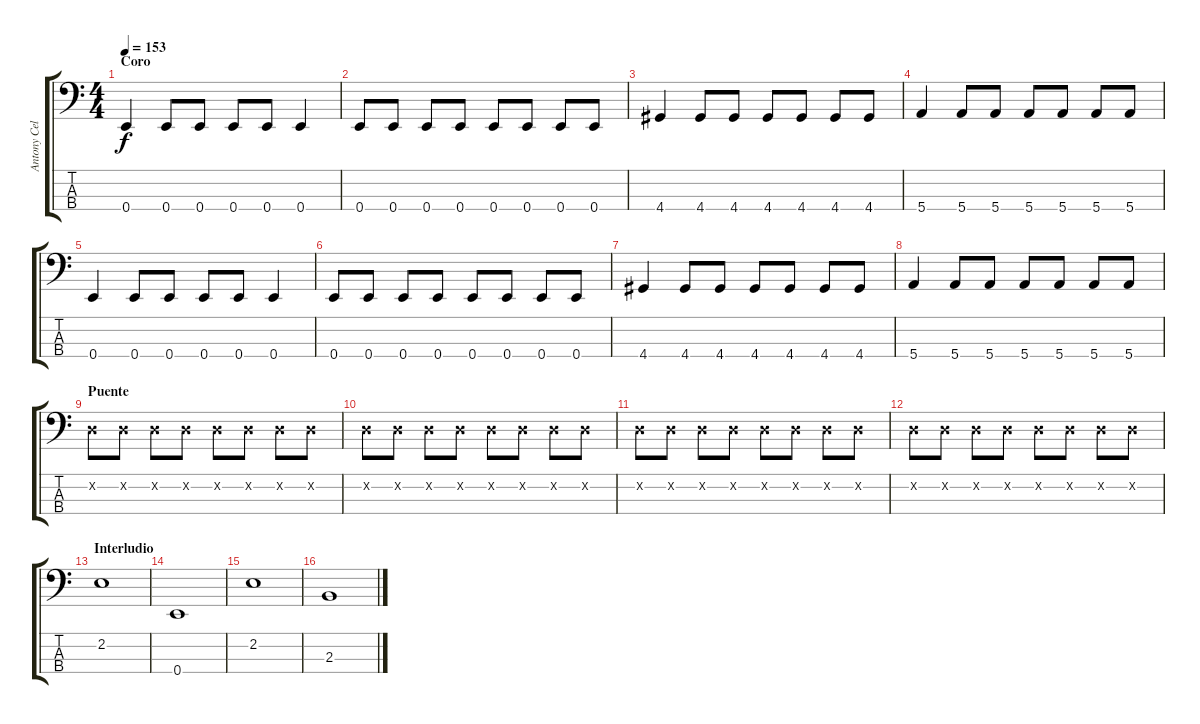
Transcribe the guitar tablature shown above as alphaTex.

\track ("Antony Celestino" "Antony Cel") {instrument electricbassfinger}
\staff {score tabs}
\tuning (G2 D2 A1 E1) {hide}
\ts (4 4)
\section ("" "Coro")
\tempo 153
\clef f4
\ks c
0.4.4{dy f} 0.4.8 0.4.8 0.4.8 0.4.8 0.4.4 |
0.4.8 0.4.8 0.4.8 0.4.8 0.4.8 0.4.8 0.4.8 0.4.8 |
4.4.4 4.4.8 4.4.8 4.4.8 4.4.8 4.4.8 4.4.8 |
5.4.4 5.4.8 5.4.8 5.4.8 5.4.8 5.4.8 5.4.8 |
0.4.4 0.4.8 0.4.8 0.4.8 0.4.8 0.4.4 |
0.4.8 0.4.8 0.4.8 0.4.8 0.4.8 0.4.8 0.4.8 0.4.8 |
4.4.4 4.4.8 4.4.8 4.4.8 4.4.8 4.4.8 4.4.8 |
5.4.4 5.4.8 5.4.8 5.4.8 5.4.8 5.4.8 5.4.8 |
\section ("" "Puente")
0.2{x}.8 0.2{x}.8 0.2{x}.8 0.2{x}.8 0.2{x}.8 0.2{x}.8 0.2{x}.8 0.2{x}.8 |
0.2{x}.8 0.2{x}.8 0.2{x}.8 0.2{x}.8 0.2{x}.8 0.2{x}.8 0.2{x}.8 0.2{x}.8 |
0.2{x}.8 0.2{x}.8 0.2{x}.8 0.2{x}.8 0.2{x}.8 0.2{x}.8 0.2{x}.8 0.2{x}.8 |
0.2{x}.8 0.2{x}.8 0.2{x}.8 0.2{x}.8 0.2{x}.8 0.2{x}.8 0.2{x}.8 0.2{x}.8 |
\section ("" "Interludio")
2.2.1 |
0.4.1 |
2.2.1 |
2.3.1
